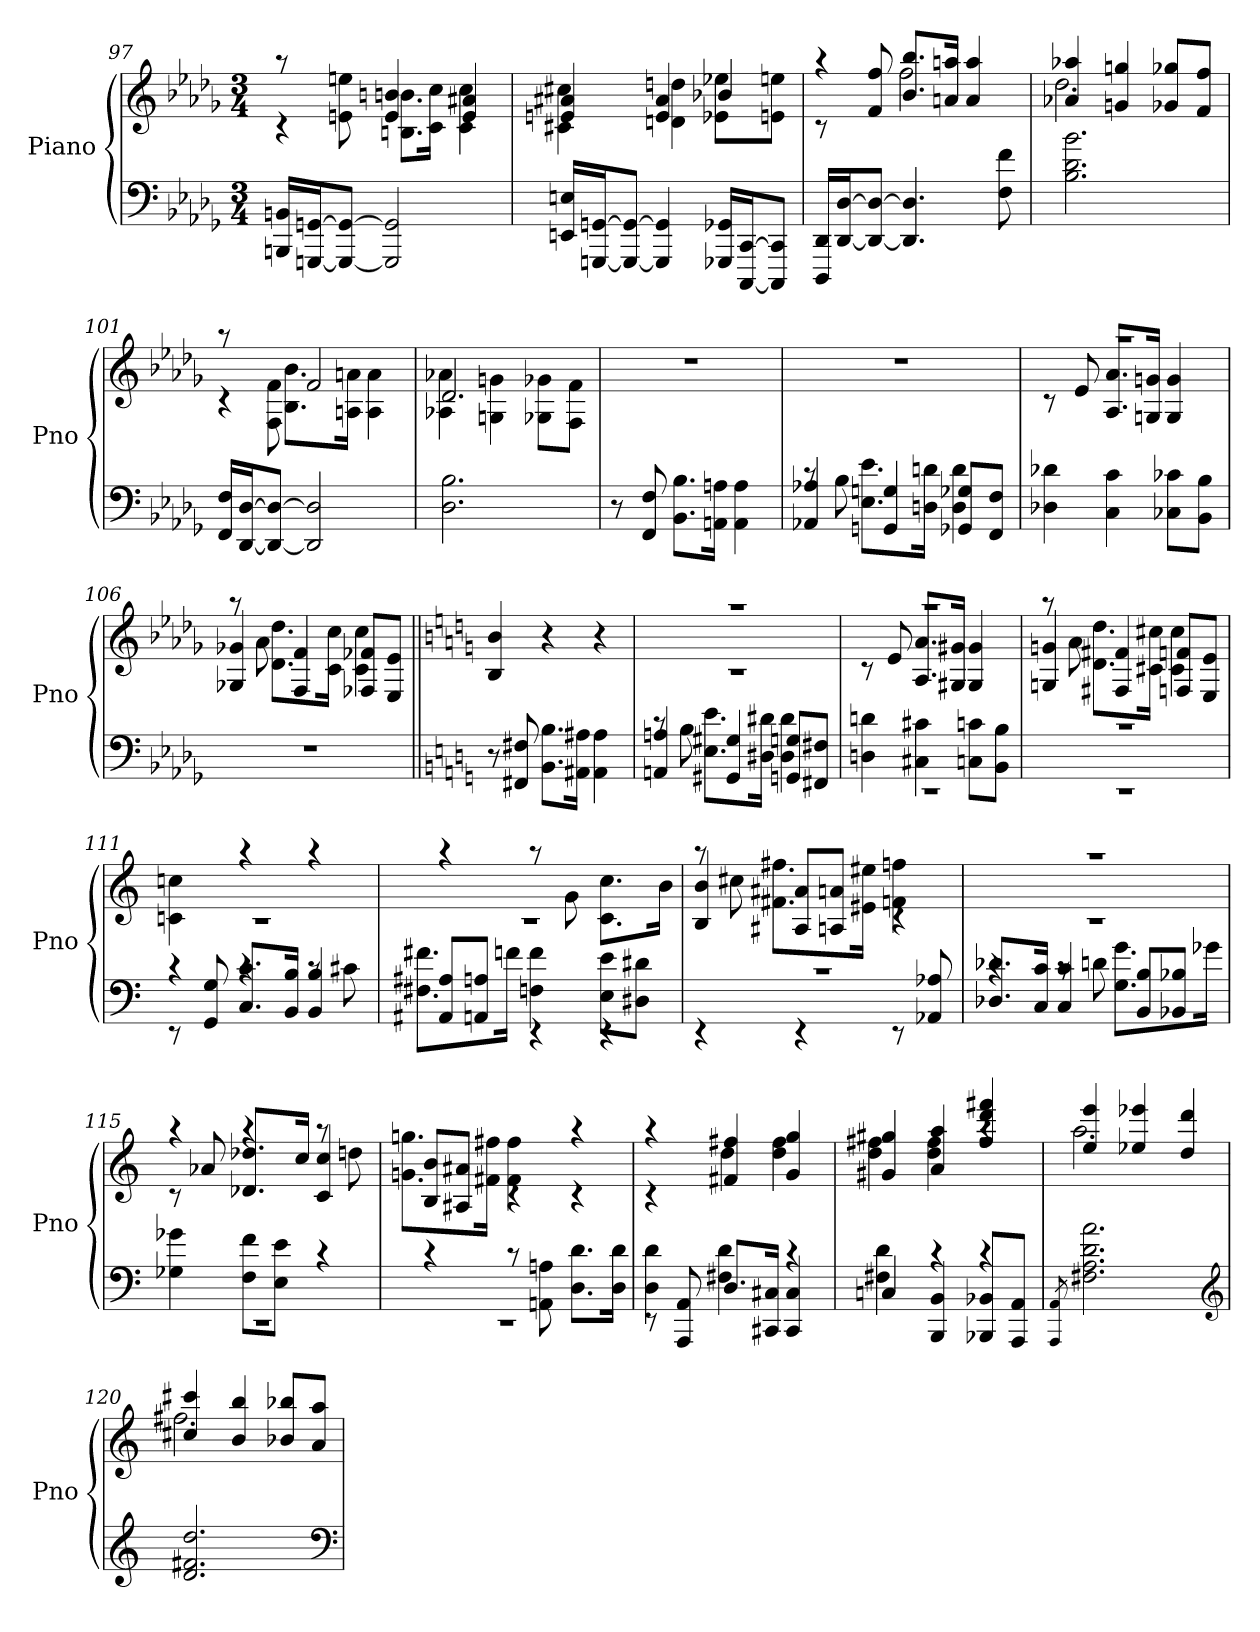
**kern	**kern
*part1	*part1
*staff2	*staff1
*I"Piano	*
*I'Pno	*
*clefF4	*clefG2
*k[b-e-a-d-g-]	*k[b-e-a-d-g-]
*M3/4	*M3/4
=97	=97
*	*^
16BBBn 16BBnLL	4rc	8raa
[16GGGn [16GGnJ	.	.
8GGG_ 8GG_J	.	8en 8een
2GGG] 2GG]	4e 4bn	8.Bn 8.bnL
.	.	16c 16ccJk
.	4e 4a#X	4c 4cc
=98	=98	=98
16EEn 16EnLL	4en 4a#X	4c#X 4cc#X
[16GGGn [16GGnJ	.	.
8GGG_ 8GG_J	.	.
4GGG] 4GG]	4e 4a#	4dn 4ddn
16GGG-X 16GG-XLL	4b-X	8e-X 8ee-XL
[16CCC [16CCJ	.	.
8CCC] 8CC]J	.	8en 8eenJ
=99	=99	=99
16DDD- 16DD-LL	8rc	4raa
[16DD- [16D-J	.	.
8DD-_ 8D-_J	8f 8ff	.
4.DD-] 4.D-]	8.b- 8.bb-L	2ff
.	16an 16aanJk	.
.	4a 4aa	.
8F 8f	.	.
=100	=100	=100
2.B- 2.d- 2.b-	4a-X 4aa-X	2.dd-
.	4gn 4ggn	.
.	8g-X 8gg-XL	.
.	8f 8ffJ	.
=101	=101	=101
16FF 16FLL	4rc	8raa
[16DD- [16D-J	.	.
8DD-_ 8D-_J	.	8F 8f
2DD-] 2D-]	2f	8.B- 8.b-L
.	.	16An 16anJk
.	.	4A 4a
=102	=102	=102
2.D- 2.B-	2.d-	4A-X 4a-X
.	.	4Gn 4gn
.	.	8G-X 8g-XL
.	.	8F 8fJ
*	*v	*v
=103	=103
8r	2.r
8FF 8F	.
8.BB- 8.B-L	.
16AAn 16AnJk	.
4AA 4A	.
=104	=104
*^	*
4AA-X 4A-X	8rc	2.r
.	8B-	.
4GGn 4Gn	8.E- 8.e-L	.
.	16Dn 16dnJk	.
8GG-X 8G-XL	4D 4d	.
8FF 8FJ	.	.
*v	*v	*
=105	=105
*	*^
4D-X 4d-X	8rc	2.raa
.	8e-	.
4C 4c	8.A- 8.a-L	.
.	16Gn 16gnJk	.
8C-X 8c-XL	4G 4g	.
8BB- 8B-J	.	.
=106	=106	=106
2.r	4G-X 4g-X	8raa
.	.	8a-
.	4F 4f	8.d- 8.dd-L
.	.	16c 16ccJk
.	8F-X 8f-XL	4c 4cc
.	8E- 8e-J	.
*	*v	*v
=107||	=107||
*k[]	*k[]
8r	4B 4b
8FF#X 8F#X	.
8.BB 8.BL	4r
16AA#X 16A#XJk	.
4AA# 4A#	4r
=108	=108
*^	*^
4AAn 4An	8rc	2.rc	2.raa
.	8B	.	.
4GG#X 4G#X	8.E 8.eL	.	.
.	16D#X 16d#XJk	.	.
8GGn 8GnL	4D# 4d#	.	.
8FF#X 8F#XJ	.	.	.
=109	=109	=109	=109
2.rEE	4Dn 4dn	8rc	2.raa
.	.	8e	.
.	4C#X 4c#X	8.A 8.aL	.
.	.	16G#X 16g#XJk	.
.	8Cn 8cnL	4G# 4g#	.
.	8BB 8BJ	.	.
=110	=110	=110	=110
2.rEE	2.rc	4Gn 4gn	8raa
.	.	.	8a
.	.	4F#X 4f#X	8.d 8.ddL
.	.	.	16c#X 16cc#XJk
.	.	8Fn 8fnL	4c# 4cc#
.	.	8E 8eJ	.
=111	=111	=111	=111
8rEE	4rc	2.rc	4cn 4ccn
8GG 8G	.	.	.
8.C 8.cL	4rc	.	4raa
16BB 16BJk	.	.	.
4BB 4B	8rc	.	4raa
.	8c#X	.	.
=112	=112	=112	=112
8AA#X 8A#XL	8.F#X 8.f#XL	2.rc	4raa
8AAn 8AnJ	.	.	.
.	16fnJk	.	.
4rEE	4Fn 4f	.	8raa
.	.	.	8g
4rEE	8E 8eL	.	8.c 8.ccL
.	8D#X 8d#XJ	.	.
.	.	.	16bJk
=113	=113	=113	=113
4rEE	2.rc	4B 4b	8raa
.	.	.	8cc#X
4rEE	.	8A#X 8a#XL	8.f#X 8.ff#XL
.	.	8An 8anJ	.
.	.	.	16e#X 16ee#XJk
8rEE	.	4rc	4fn 4ffn
8AA-X 8A-X	.	.	.
=114	=114	=114	=114
8.D-X 8.d-XL	4rc	2.rc	2.raa
16C 16cJk	.	.	.
4C 4c	8rc	.	.
.	8dn	.	.
8BB 8BL	8.G 8.gL	.	.
8BB-X 8B-XJ	.	.	.
.	16g-XJk	.	.
=115	=115	=115	=115
2.rEE	4G-X 4g-X	8rc	4raa
.	.	8a-X	.
.	8F 8fL	8.d-X 8.dd-XL	4raa
.	8E 8eJ	.	.
.	.	16ccJk	.
.	4rc	4c 4cc	8raa
.	.	.	8ddn
=116	=116	=116	=116
2.rEE	4rc	8B 8bL	8.gn 8.ggnL
.	.	8A#X 8a#XJ	.
.	.	.	16f#X 16ff#XJk
.	8rc	4rc	4f# 4ff#
.	8AAn 8An	.	.
.	8.D 8.dL	4rc	4raa
.	16D 16dJk	.	.
=117	=117	=117	=117
8rEE	4D 4d	4rc	4raa
8AAA 8AA	.	.	.
8.DL	4F#X 4d	4f#X 4ff#X	4dd
16CC#X 16C#XJk	.	.	.
4CC# 4C#	4rc	4g 4gg	4dd 4ff#
=118	=118	=118	=118
4Cn	4F#X 4d	4g#X 4gg#X	4dd 4ff#X
4BBB 4BB	4rc	4a 4aa	4dd 4ff#
8BBB-X 8BB-XL	4rc	4ff# 4ddd 4fff#X	4raa
8AAA 8AAJ	.	.	.
*v	*v	*	*
=119	=119	=119
8qAAA/ 8qAA/	.	.
2.F#X 2.A 2.d 2.a	4ee 4eee	2.aa
.	4ee-X 4eee-X	.
.	4dd 4ddd	.
*clefG2	*	*
=120	=120	=120
2.d 2.f#X 2.dd	4cc#X 4ccc#X	2.ff#X
.	4b 4bb	.
.	8b-X 8bb-XL	.
.	8a 8aaJ	.
*	*v	*v
*clefF4	*
=	=
*-	*-
